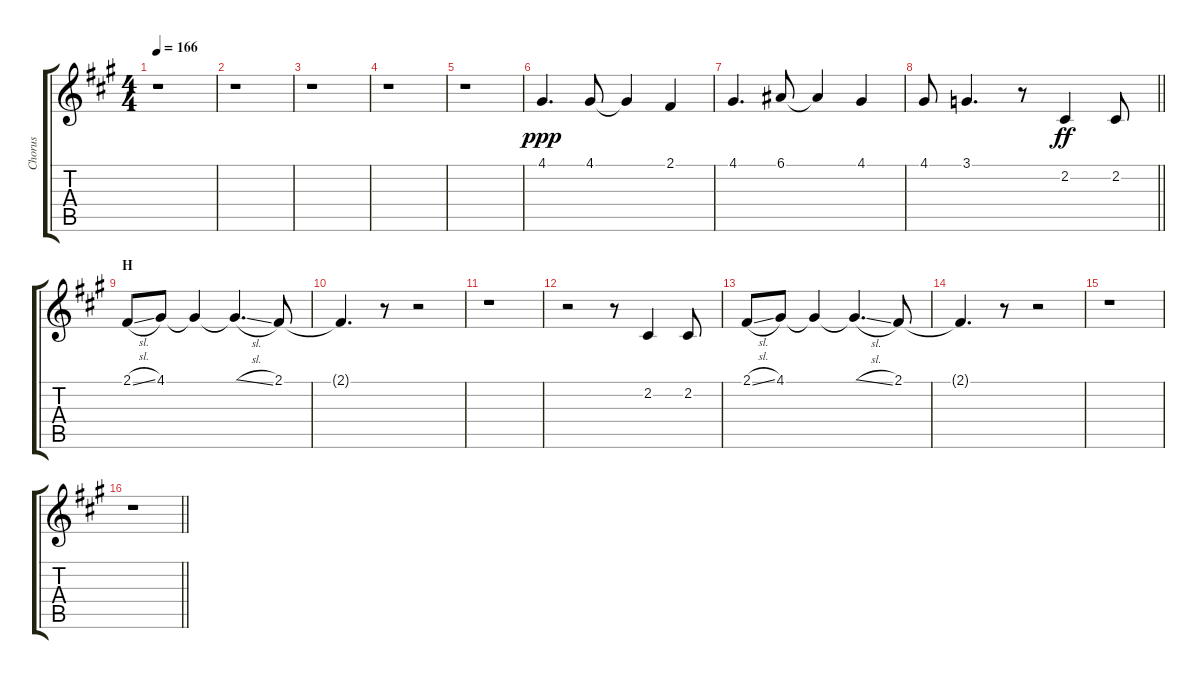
\track ("Chorus" "Chorus") {instrument voiceoohs}
\staff {score tabs}
\tuning (E4 B3 G3 D3 A2 E2) {hide}
\ts (4 4)
\tempo 166
\clef g2
\ks a
r.1{dy ff} |
r.1 |
r.1 |
r.1 |
r.1 |
4.1.4{d dy ppp} 4.1.8 4.1{t}.4 2.1.4 |
4.1.4{d} 6.1.8 6.1{t}.4 4.1.4 |
\barLineRight lightlight
4.1.8 3.1.4{d} r.8 2.2.4{dy ff} 2.2.8 |
\section ("" "H")
2.1{sl}.8 4.1.8 4.1{t}.4 4.1{sl t}.4{d} 2.1.8 |
2.1{t}.4{d} r.8 r.2 |
r.1 |
r.2 r.8 2.2.4 2.2.8 |
2.1{sl}.8 4.1.8 4.1{t}.4 4.1{sl t}.4{d} 2.1.8 |
2.1{t}.4{d} r.8 r.2 |
r.1 |
\barLineRight lightlight
r.1
